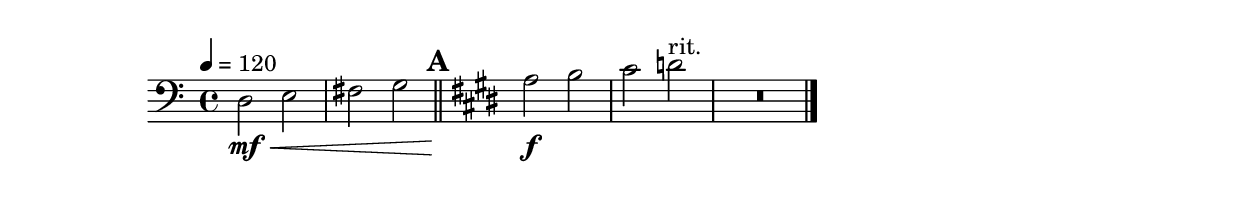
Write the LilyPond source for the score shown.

#(ly:set-option 'relative-includes #t)
\version "2.18.2"
\version "2.18.2"
\version "2.18.2"

% 記号用Voice
mk = \new Voice {
  \compressFullBarRests % 長休符をまとめる

  \omit Rest % 通常の休符を消す
  \omit MultiMeasureRest % 長休符の記号を消す
  \omit MultiMeasureRestNumber % 長休符の長さを表す数字を消す

  \key bes \major
  \tempo 4 = 120

  R1*2 \bar "||" |

  \key d \major
  \mark \default

  R1 |
  r2 r^"rit." |
  R1*2 |
  \bar "|." 
}

% パート1
one = \new Voice \relative c' {
  \clef "treble"

  c2\ff d |
  e f |
  g a |
  R1*2 |
  b2 c |
}

% パート2
two = \new Voice \relative c {
  \clef "bass"

  c2\mf\< d |
  e f |
  g\f a |
  b c |
  R1*2 |
}
 % voice.lyをinclude

stfOne = \new Staff
  <<
    \mk % 記号用Voice
    \one % パート1のVoice
  >>

stfTwo = \new Staff \transpose bes c' {
  <<
    \mk % 記号用Voice
    \two % パート2のVoice
  >>
}


% パート譜 パート2
\new Score {
  \stfTwo
}